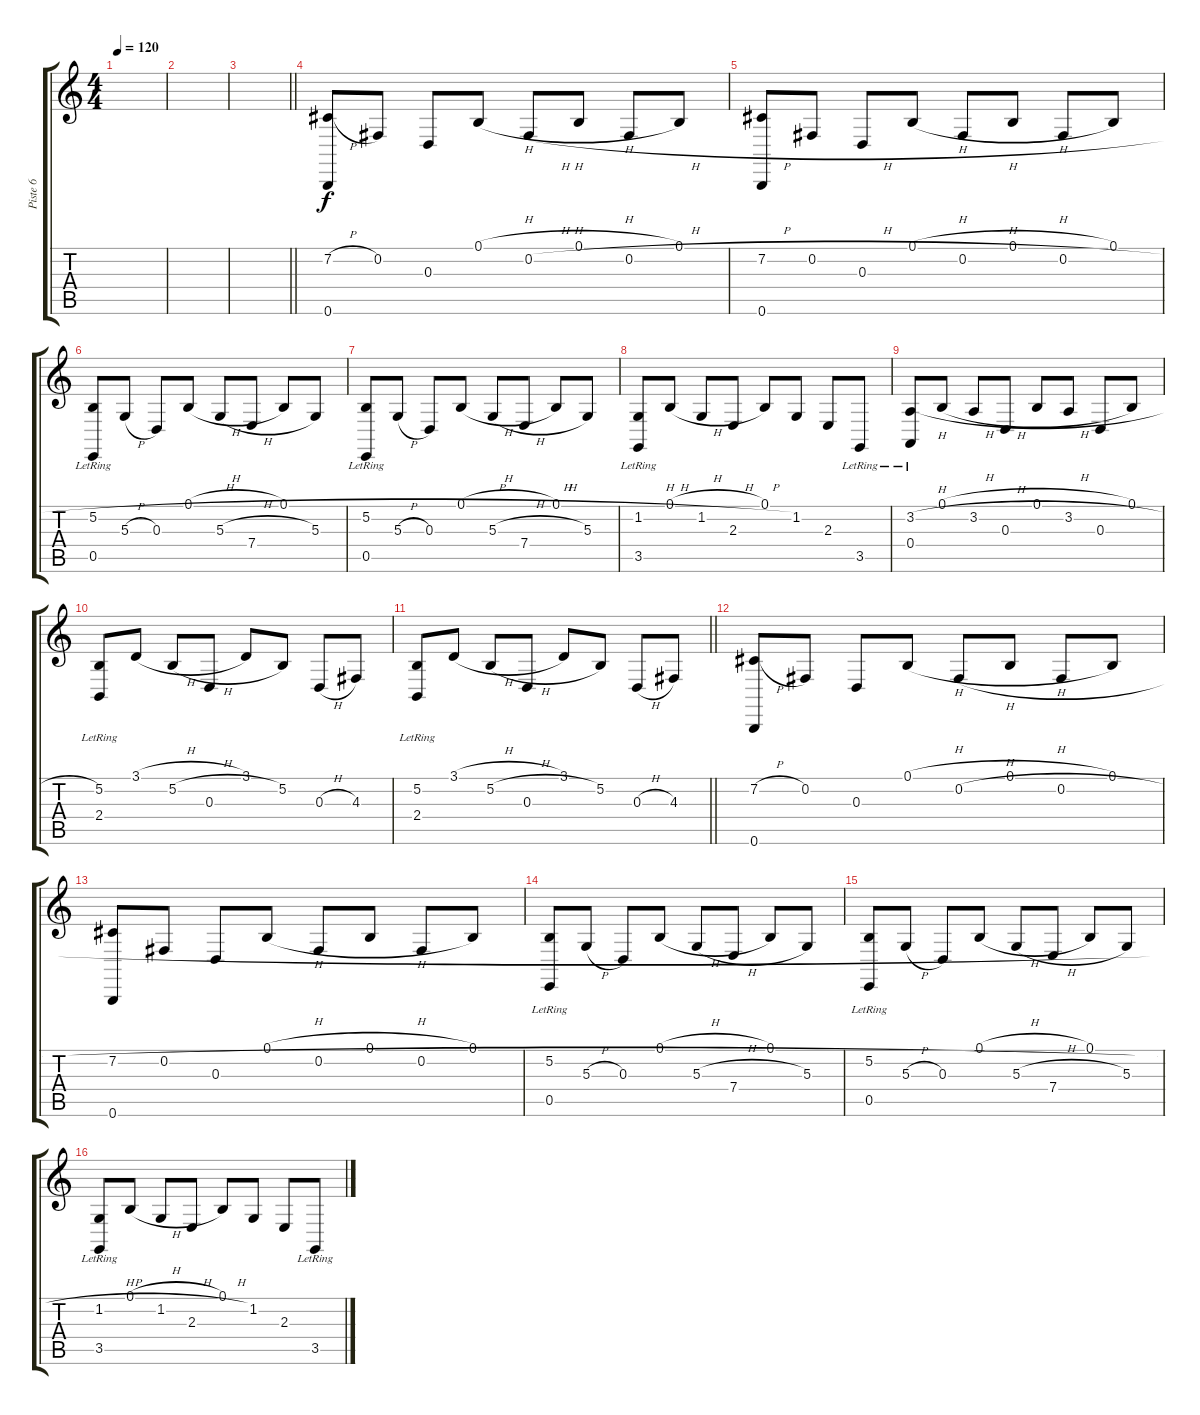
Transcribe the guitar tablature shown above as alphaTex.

\track ("Piste 6" "Piste 6") {instrument pizzicatostrings}
\staff {score tabs}
\tuning (B3 Gb3 D3 A2 E2 B1) {hide}
\ts (4 4)
\tempo 120
\clef g2
\ks c
|
|
\barLineRight lightlight
|
\section ("" "")
(7.2{h} 0.6).8 0.2.8 0.3.8 0.1{h}.8 0.2{h}.8 0.1{h}.8 0.2{h}.8 0.1.8 |
(7.2{h} 0.6).8 0.2{h}.8 0.3.8 0.1{h}.8 0.2{h}.8 0.1{h}.8 0.2{h}.8 0.1.8 |
(5.2{h} 0.5{lr}).8 5.3{h}.8 0.3.8 0.1{h}.8 5.3{h}.8 7.4.8 0.1.8 5.3.8 |
(5.2{h} 0.5{lr}).8 5.3{h}.8 0.3.8 0.1{h}.8 5.3{h}.8 7.4.8 0.1.8 5.3.8 |
(1.2{h} 3.5{lr}).8 0.1{h}.8 1.2{h}.8 2.3.8 0.1.8 1.2.8 2.3.8 3.5{lr}.8 |
(3.2{h} 0.4{lr}).8 0.1{h}.8 3.2{h}.8 0.3.8 0.1{h}.8 3.2{h}.8 0.3.8 0.1.8 |
(5.2 2.4{lr}).8 3.1{h}.8 5.2{h}.8 0.3.8 3.1.8 5.2.8 0.3{h}.8 4.3.8 |
\barLineRight lightlight
(5.2 2.4{lr}).8 3.1{h}.8 5.2{h}.8 0.3.8 3.1.8 5.2.8 0.3{h}.8 4.3.8 |
(7.2{h} 0.6).8 0.2.8 0.3.8 0.1{h}.8 0.2{h}.8 0.1{h}.8 0.2{h}.8 0.1.8 |
(7.2{h} 0.6).8 0.2{h}.8 0.3.8 0.1{h}.8 0.2{h}.8 0.1{h}.8 0.2{h}.8 0.1.8 |
(5.2{h} 0.5{lr}).8 5.3{h}.8 0.3.8 0.1{h}.8 5.3{h}.8 7.4.8 0.1.8 5.3.8 |
(5.2{h} 0.5{lr}).8 5.3{h}.8 0.3.8 0.1{h}.8 5.3{h}.8 7.4.8 0.1.8 5.3.8 |
(1.2{h} 3.5{lr}).8 0.1{h}.8 1.2{h}.8 2.3.8 0.1.8 1.2.8 2.3.8 3.5{lr}.8
